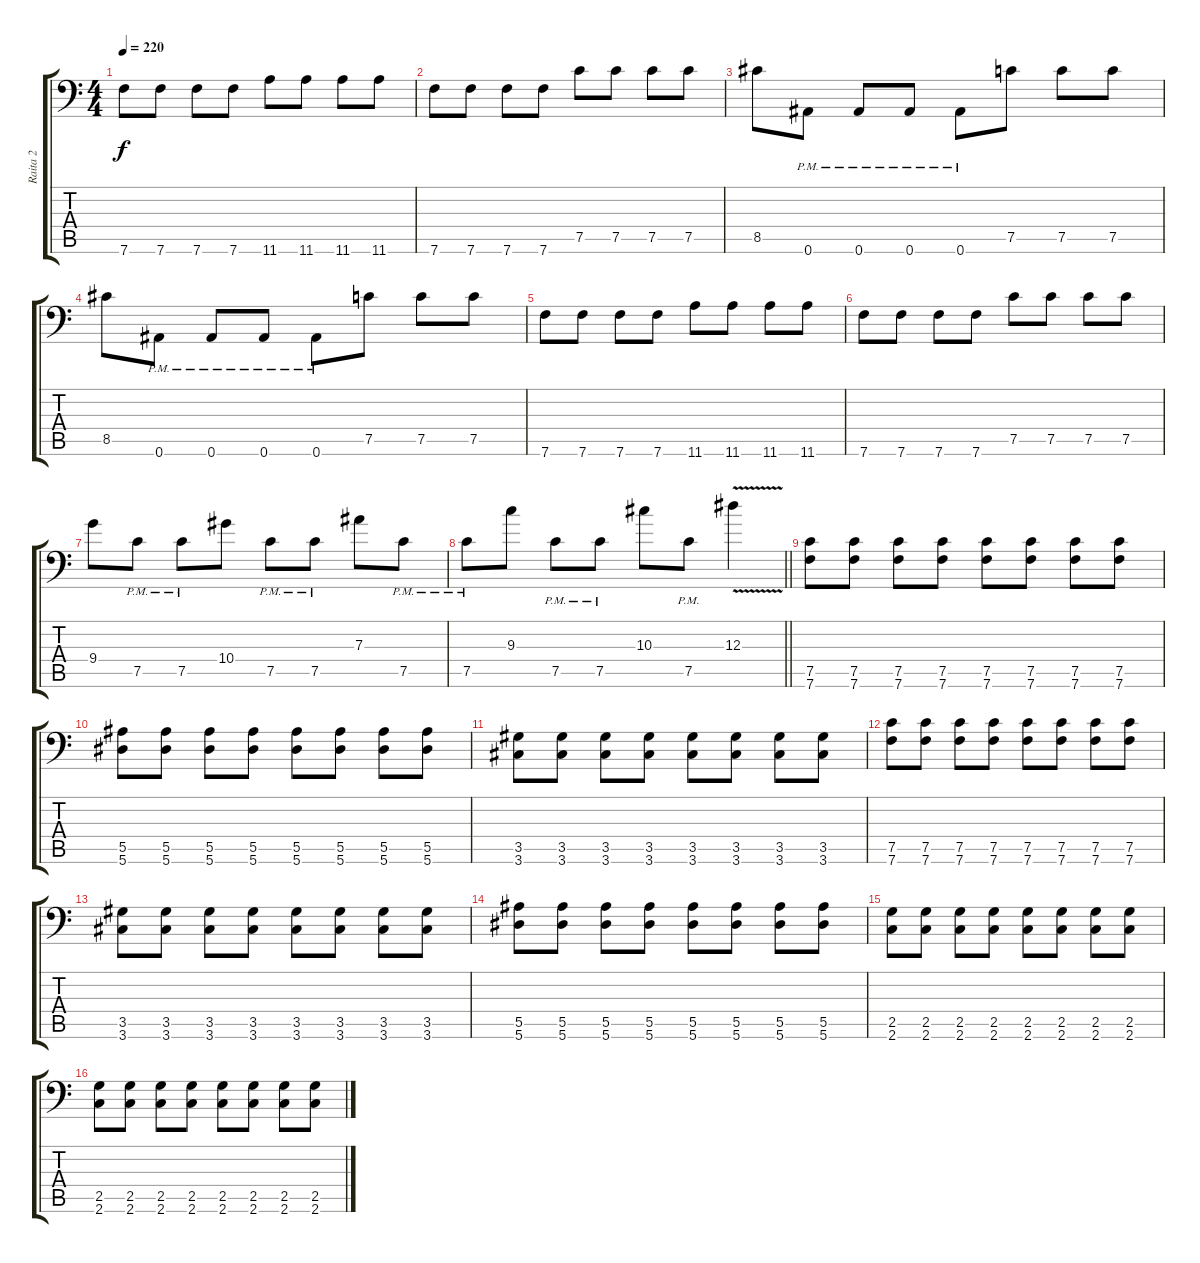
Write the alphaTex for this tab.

\track ("Raita 2" "Raita 2") {instrument distortionguitar}
\staff {score tabs}
\tuning (C4 G3 Eb3 Bb2 F2 Bb1) {hide}
\ts (4 4)
\tempo 220
\clef f4
\ks c
7.6.8{dy f} 7.6.8 7.6.8 7.6.8 11.6.8 11.6.8 11.6.8 11.6.8 |
7.6.8 7.6.8 7.6.8 7.6.8 7.5.8 7.5.8 7.5.8 7.5.8 |
8.5.8 0.6{pm}.8 0.6{pm}.8 0.6{pm}.8 0.6{pm}.8 7.5.8 7.5.8 7.5.8 |
8.5.8 0.6{pm}.8 0.6{pm}.8 0.6{pm}.8 0.6{pm}.8 7.5.8 7.5.8 7.5.8 |
7.6.8 7.6.8 7.6.8 7.6.8 11.6.8 11.6.8 11.6.8 11.6.8 |
7.6.8 7.6.8 7.6.8 7.6.8 7.5.8 7.5.8 7.5.8 7.5.8 |
9.4.8 7.5{pm}.8 7.5{pm}.8 10.4.8 7.5{pm}.8 7.5{pm}.8 7.3.8 7.5{pm}.8 |
\barLineRight lightlight
7.5{pm}.8 9.3.8 7.5{pm}.8 7.5{pm}.8 10.3.8 7.5{pm}.8 12.3{v}.4 |
\section ("" "")
(7.5 7.6).8 (7.5 7.6).8 (7.5 7.6).8 (7.5 7.6).8 (7.5 7.6).8 (7.5 7.6).8 (7.5 7.6).8 (7.5 7.6).8 |
(5.5 5.6).8 (5.5 5.6).8 (5.5 5.6).8 (5.5 5.6).8 (5.5 5.6).8 (5.5 5.6).8 (5.5 5.6).8 (5.5 5.6).8 |
(3.5 3.6).8 (3.5 3.6).8 (3.5 3.6).8 (3.5 3.6).8 (3.5 3.6).8 (3.5 3.6).8 (3.5 3.6).8 (3.5 3.6).8 |
(7.5 7.6).8 (7.5 7.6).8 (7.5 7.6).8 (7.5 7.6).8 (7.5 7.6).8 (7.5 7.6).8 (7.5 7.6).8 (7.5 7.6).8 |
(3.5 3.6).8 (3.5 3.6).8 (3.5 3.6).8 (3.5 3.6).8 (3.5 3.6).8 (3.5 3.6).8 (3.5 3.6).8 (3.5 3.6).8 |
(5.5 5.6).8 (5.5 5.6).8 (5.5 5.6).8 (5.5 5.6).8 (5.5 5.6).8 (5.5 5.6).8 (5.5 5.6).8 (5.5 5.6).8 |
(2.5 2.6).8 (2.5 2.6).8 (2.5 2.6).8 (2.5 2.6).8 (2.5 2.6).8 (2.5 2.6).8 (2.5 2.6).8 (2.5 2.6).8 |
(2.5 2.6).8 (2.5 2.6).8 (2.5 2.6).8 (2.5 2.6).8 (2.5 2.6).8 (2.5 2.6).8 (2.5 2.6).8 (2.5 2.6).8
